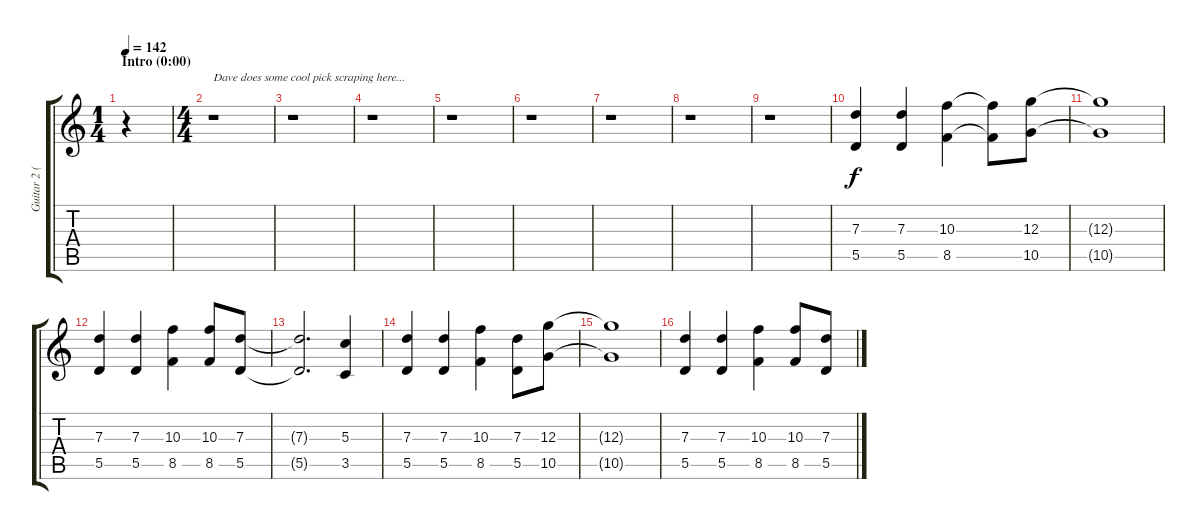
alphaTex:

\track ("Guitar 2 (Dave Kushner)" "Guitar 2 (") {instrument overdrivenguitar}
\staff {score tabs}
\tuning (E4 B3 G3 D3 A2 D2) {hide}
\ts (1 4)
\section ("" "Intro (0:00)")
\tempo 142
\clef g2
\ks c
r.4{dy f instrument overdrivenguitar} |
\ts (4 4)
r.1{txt "Dave does some cool pick scraping here..."} |
r.1 |
r.1 |
r.1 |
r.1 |
r.1 |
r.1 |
r.1 |
(7.3 5.5).4 (7.3 5.5).4 (10.3 8.5).4 (10.3{t} 8.5{t}).8 (12.3 10.5).8 |
(12.3{t} 10.5{t}).1 |
(7.3 5.5).4 (7.3 5.5).4 (10.3 8.5).4 (10.3 8.5).8 (7.3 5.5).8 |
(7.3{t} 5.5{t}).2{d} (5.3 3.5).4 |
(7.3 5.5).4 (7.3 5.5).4 (10.3 8.5).4 (7.3 5.5).8 (12.3 10.5).8 |
(12.3{t} 10.5{t}).1 |
(7.3 5.5).4 (7.3 5.5).4 (10.3 8.5).4 (10.3 8.5).8 (7.3 5.5).8
